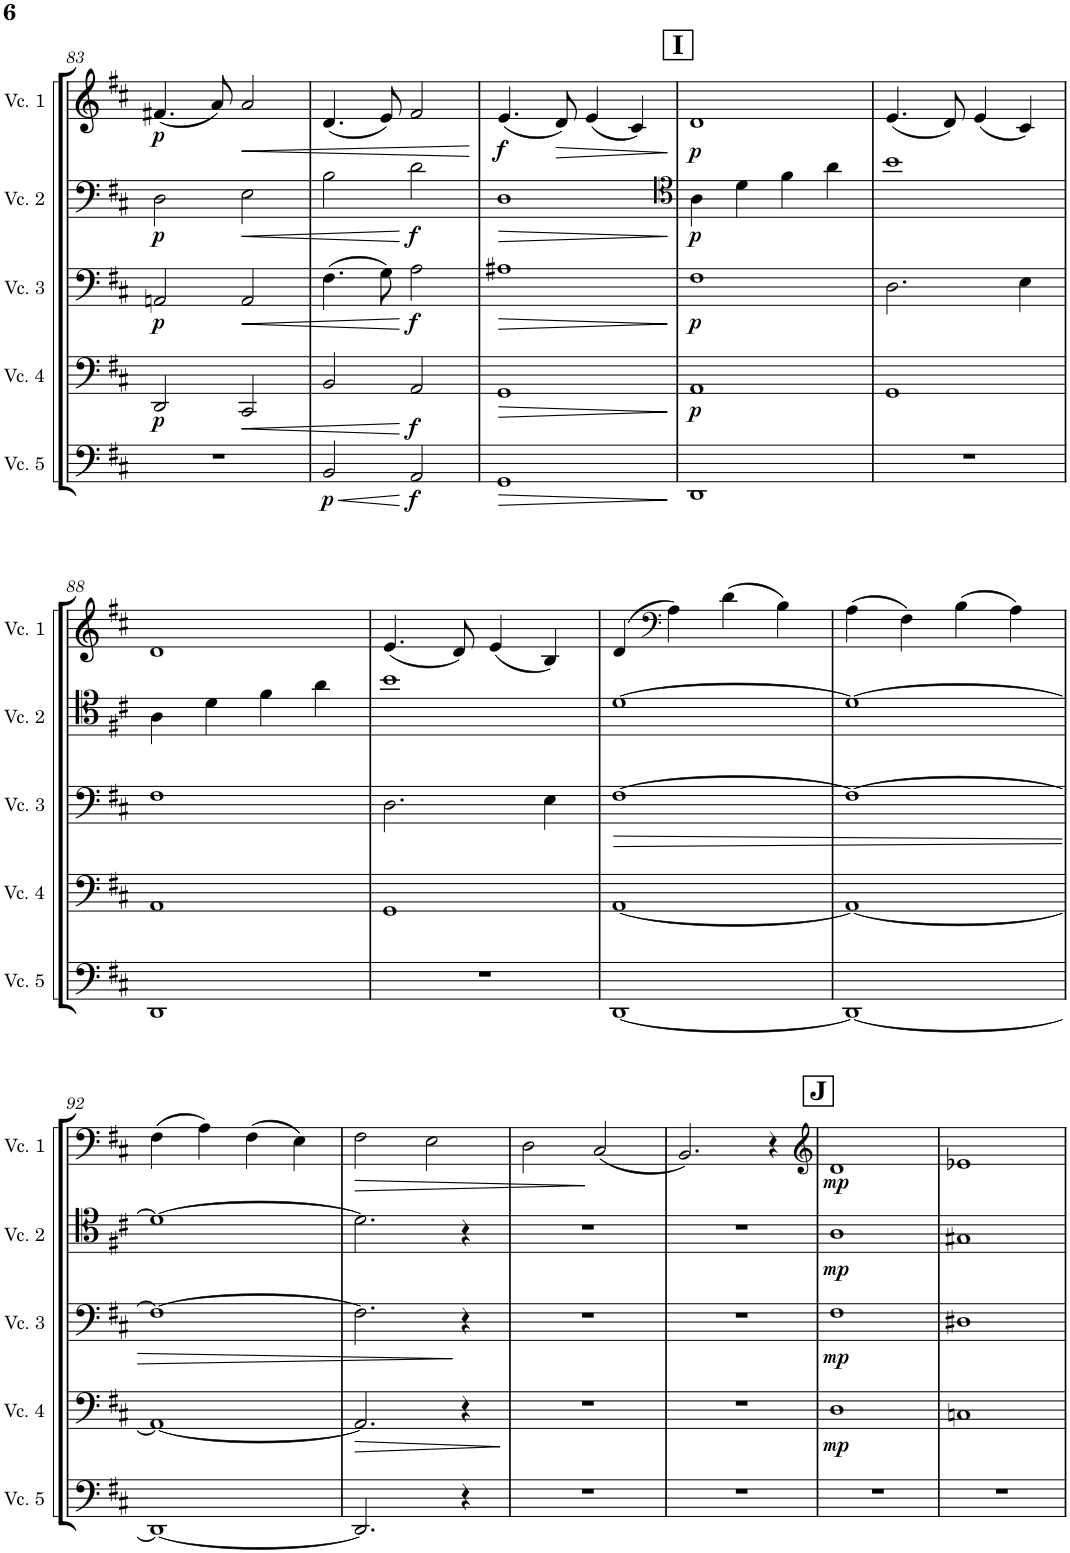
**kern	**dynam	**kern	**dynam	**kern	**dynam	**kern	**dynam	**kern	**dynam
*part5	*part5	*part4	*part4	*part3	*part3	*part2	*part2	*part1	*part1
*staff5	*staff5	*staff4	*staff4	*staff3	*staff3	*staff2	*staff2	*staff1	*staff1
*I"Cello 5	*	*I"Cello 4	*	*I"Cello 3	*	*I"Cello 2	*	*I"Cello 1	*
!!LO:PB:g=z
*clefF4	*	*clefF4	*	*clefF4	*	*clefF4	*	*clefG2	*
*k[f#c#]	*	*k[f#c#]	*	*k[f#c#]	*	*k[f#c#]	*	*k[f#c#]	*
*M4/4	*	*M4/4	*	*M4/4	*	*M4/4	*	*M4/4	*
=83	=83	=83	=83	=83	=83	=83	=83	=83	=83
!	!	!	!LO:DY:b	!	!LO:DY:b	!	!LO:DY:b	!	!LO:DY:b
1r	.	2DD/	p	2AAn/	p	2D\	p	(4.f#X/	p
.	.	.	.	.	.	.	.	8a/)	.
!	!	!	!LO:HP:b	!	!LO:HP:b	!	!LO:HP:b	!	!LO:HP:b
.	.	2CC#/	<	2AA/	<	2E\	<	2a/	<
=84	=84	=84	=84	=84	=84	=84	=84	=84	=84
!	!LO:HP:b	!	!	!	!	!	!	!	!
!	!LO:DY:n=1:b	!	!	!	!	!	!	!	!
2BB/	< p	2BB/	.	(4.F#\	.	2B\	.	(4.d/	.
.	.	.	.	8G\)	.	.	.	8e/)	.
!	!LO:DY:n=2:b	!	!LO:DY:n=1:b	!	!LO:DY:n=1:b	!	!LO:DY:n=1:b	!	!
2AA/	[ f	2AA/	[ f	2A\	[ f	2d\	[ f	2f#/	.
.	.	.	.	.	.	.	.	.	[
=85	=85	=85	=85	=85	=85	=85	=85	=85	=85
!	!LO:HP:b	!	!LO:HP:b	!	!LO:HP:b	!	!LO:HP:b	!	!LO:DY:b
1GG	>	1GG	>	1A#X	>	1D	>	(4.e/	f
!	!	!	!	!	!	!	!	!	!LO:HP:b
.	.	.	.	.	.	.	.	8d/)	>
.	.	.	.	.	.	.	.	(4e/	.
.	.	.	.	.	.	.	.	4c#/)	.
.	]	.	]	.	]	.	]	.	]
!!LO:REH:place=s1:a:B:cj:fs=14:t=I
=86	=86	=86	=86	=86	=86	=86	=86	=86	=86
*	*	*	*	*	*	*clefC4	*	*	*
!	!	!	!LO:DY:b	!	!LO:DY:b	!	!LO:DY:b	!	!LO:DY:b
1DD	.	1AA	p	1F#	p	4A\	p	1d	p
.	.	.	.	.	.	4d\	.	.	.
.	.	.	.	.	.	4f#\	.	.	.
.	.	.	.	.	.	4a\	.	.	.
=87	=87	=87	=87	=87	=87	=87	=87	=87	=87
1r	.	1GG	.	2.D\	.	1b	.	(4.e/	.
.	.	.	.	.	.	.	.	8d/)	.
.	.	.	.	.	.	.	.	(4e/	.
.	.	.	.	4E\	.	.	.	4c#/)	.
!!LO:LB:g=z
=88	=88	=88	=88	=88	=88	=88	=88	=88	=88
1DD	.	1AA	.	1F#	.	4A\	.	1d	.
.	.	.	.	.	.	4d\	.	.	.
.	.	.	.	.	.	4f#\	.	.	.
.	.	.	.	.	.	4a\	.	.	.
=89	=89	=89	=89	=89	=89	=89	=89	=89	=89
1r	.	1GG	.	2.D\	.	1b	.	(4.e/	.
.	.	.	.	.	.	.	.	8d/)	.
.	.	.	.	.	.	.	.	(4e/	.
.	.	.	.	4E\	.	.	.	4B/)	.
=90	=90	=90	=90	=90	=90	=90	=90	=90	=90
!	!	!	!	!	!LO:HP:b	!	!	!	!
[1DD	.	[1AA	.	[1F#	>	[1d	.	(4d/	.
*	*	*	*	*	*	*	*	*clefF4	*
.	.	.	.	.	.	.	.	4A\)	.
.	.	.	.	.	.	.	.	(4d\	.
.	.	.	.	.	.	.	.	4B\)	.
=91	=91	=91	=91	=91	=91	=91	=91	=91	=91
1DD_	.	1AA_	.	1F#_	.	1d_	.	(4A\	.
.	.	.	.	.	.	.	.	4F#\)	.
.	.	.	.	.	.	.	.	(4B\	.
.	.	.	.	.	.	.	.	4A\)	.
!!LO:LB:g=z
=92	=92	=92	=92	=92	=92	=92	=92	=92	=92
1DD_	.	1AA_	.	1F#_	.	1d_	.	(4F#\	.
.	.	.	.	.	.	.	.	4A\)	.
.	.	.	.	.	.	.	.	(4F#\	.
.	.	.	.	.	.	.	.	4E\)	.
=93	=93	=93	=93	=93	=93	=93	=93	=93	=93
!	!	!	!LO:HP:b	!	!	!	!	!	!LO:HP:b
2.DD/]	.	2.AA/]	>	2.F#\]	.	2.d\]	.	2F#\	>
.	.	.	.	.	.	.	.	2E\	.
4r	.	4r	.	4r	]	4r	.	.	.
.	.	.	]	.	.	.	.	.	.
=94	=94	=94	=94	=94	=94	=94	=94	=94	=94
1r	.	1r	.	1r	.	1r	.	2D\	.
.	.	.	.	.	.	.	.	(2C#/	]
=95	=95	=95	=95	=95	=95	=95	=95	=95	=95
1r	.	1r	.	1r	.	1r	.	2.BB/)	.
.	.	.	.	.	.	.	.	4r	.
!!LO:REH:place=s1:a:B:cj:fs=14:t=J
=96	=96	=96	=96	=96	=96	=96	=96	=96	=96
*	*	*	*	*	*	*	*	*clefG2	*
!	!	!	!LO:DY:b	!	!LO:DY:b	!	!LO:DY:b	!	!LO:DY:b
1r	.	1D	mp	1F#	mp	1A	mp	1d	mp
=97	=97	=97	=97	=97	=97	=97	=97	=97	=97
1r	.	1Cn	.	1D#X	.	1G#X	.	1e-X	.
=	=	=	=	=	=	=	=	=	=
*-	*-	*-	*-	*-	*-	*-	*-	*-	*-
